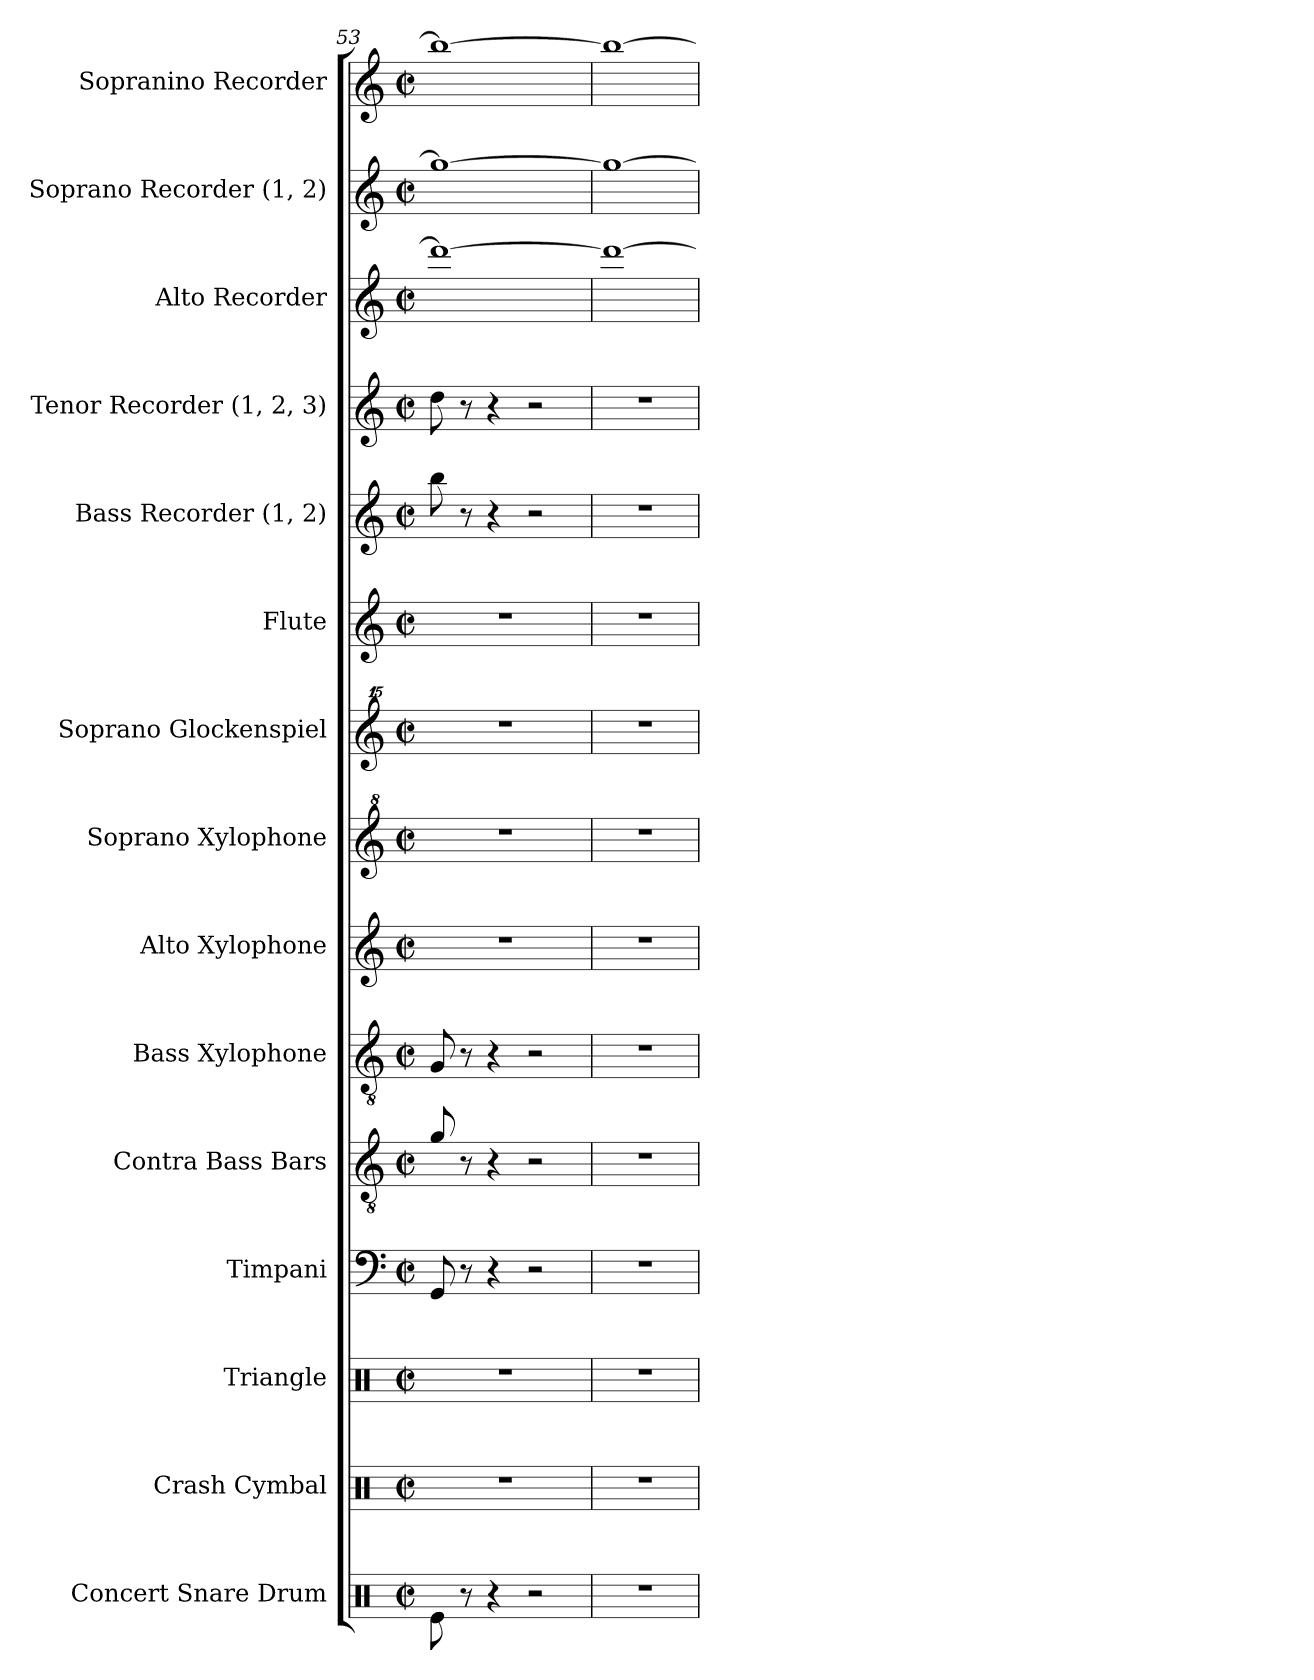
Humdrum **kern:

**kern	**kern	**kern	**kern	**kern	**kern	**kern	**kern	**kern	**kern	**kern	**kern	**kern	**kern	**kern
*part15	*part14	*part13	*part12	*part11	*part10	*part9	*part8	*part7	*part6	*part5	*part4	*part3	*part2	*part1
*staff15	*staff14	*staff13	*staff12	*staff11	*staff10	*staff9	*staff8	*staff7	*staff6	*staff5	*staff4	*staff3	*staff2	*staff1
*I"Concert Snare Drum	*I"Crash Cymbal	*I"Triangle	*I"Timpani	*I"Contra  Bass  Bars	*I"Bass  Xylophone	*I"Alto  Xylophone	*I"Soprano  Xylophone	*I"Soprano  Glockenspiel	*I"Flute	*I"Bass  Recorder (1, 2)	*I"Tenor  Recorder (1, 2, 3)	*I"Alto  Recorder	*I"Soprano  Recorder (1, 2)	*I"Sopranino  Recorder
*I'Con. Sn.	*I'Cr. Cym.	*I'Trgl.	*I'Timp.	*I'CBB	*I'BX	*I'AX	*I'SX	*I'SG	*I'Fl.	*I'B. Rec.	*I'T. Rec.	*I'A. Rec.	*I'S. Rec.	*I'So. R
*clefX	*clefX	*clefX	*clefF4	*clefGv2	*clefGv2	*clefG2	*clefG^2	*clefG^^2	*clefG2	*clefG2	*clefG2	*clefG2	*clefG2	*clefG2
*	*	*	*	*ITrd14c24	*	*	*	*	*	*ITrd7c12	*	*	*ITrd-7c-12	*ITrd-7c-12
*k[]	*k[]	*k[]	*k[]	*k[]	*k[]	*k[]	*k[]	*k[]	*k[]	*k[]	*k[]	*k[]	*k[]	*k[]
*M2/2	*M2/2	*M2/2	*M2/2	*M2/2	*M2/2	*M2/2	*M2/2	*M2/2	*M2/2	*M2/2	*M2/2	*M2/2	*M2/2	*M2/2
*met(c|)	*met(c|)	*met(c|)	*met(c|)	*met(c|)	*met(c|)	*met(c|)	*met(c|)	*met(c|)	*met(c|)	*met(c|)	*met(c|)	*met(c|)	*met(c|)	*met(c|)
=53	=53	=53	=53	=53	=53	=53	=53	=53	=53	=53	=53	=53	=53	=53
8Re\	1r	1r	8GG/	8GG/	8G/	1r	1r	1r	1r	8b\	8dd\	1ddd_	1ggg_	1bbb_
8r	.	.	8r	8r	8r	.	.	.	.	8r	8r	.	.	.
4r	.	.	4r	4r	4r	.	.	.	.	4r	4r	.	.	.
2r	.	.	2r	2r	2r	.	.	.	.	2r	2r	.	.	.
=54	=54	=54	=54	=54	=54	=54	=54	=54	=54	=54	=54	=54	=54	=54
1r	1r	1r	1r	1r	1r	1r	1r	1r	1r	1r	1r	1ddd_	1ggg_	1bbb_
=	=	=	=	=	=	=	=	=	=	=	=	=	=	=
*-	*-	*-	*-	*-	*-	*-	*-	*-	*-	*-	*-	*-	*-	*-
